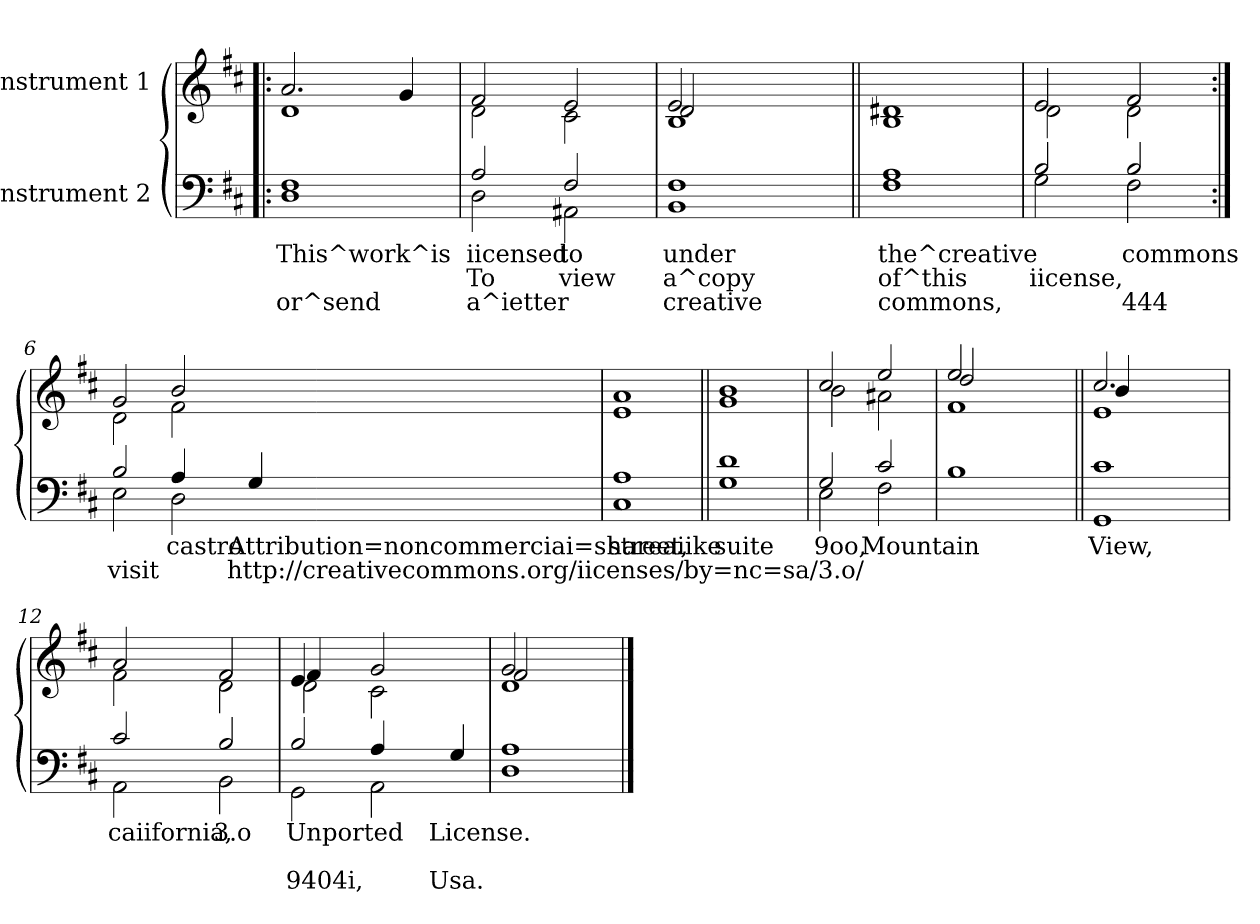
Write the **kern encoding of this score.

**kern	**text	**text	**text	**kern
*part2	*part2	*part2	*part2	*part1
*staff2	*staff2	*staff2	*staff2	*staff1
*I"Instrument 2	*	*	*	*I"Instrument 1
!!LO:PB:g=z
*stria5	*	*	*	*stria5
*clefF4	*	*	*	*clefG2
*k[f#c#]	*	*	*	*k[f#c#]
*D:	*	*	*	*D:
=1!|:	=1!|:	=1!|:	=1!|:	=1!|:
!	!LO:LY:b:rj	!	!LO:LY:b:rj	!
*	*	*	*	*^
1F# 1D	This^work^is	.	or^send	2.a/	1d
.	.	.	.	4g/	.
=2	=2	=2	=2	=2	=2
*^	*	*	*	*	*
!	!	!LO:LY:b:rj	!LO:LY:b:rj	!LO:LY:b:rj	!	!
2A/	2D\	iicensed	To	a^ietter	2f#/	2d\
!	!	!LO:LY:b:rj	!LO:LY:b:rj	!LO:LY:b:rj	!	!
2F#/	2AA#X\	to	view	.	2e/	2c#\
=3	=3	=3	=3	=3	=3	=3
!	!	!LO:LY:b:rj	!LO:LY:b:rj	!LO:LY:b:rj	!	!
*v	*v	*	*	*	*	*^
1F# 1BB	under	a^copy	creative	2e/	1B	2d/
.	.	.	.	2ryy	.	2ryy
=4||	=4||	=4||	=4||	=4||	=4||	=4||
!	!LO:LY:b:rj	!LO:LY:b:rj	!LO:LY:b:rj	!	!	!
*	*	*	*	*v	*v	*v
1A 1F#	the^creative	of^this	commons,	1B 1d#X
=5	=5	=5	=5	=5
*^	*	*	*	*
!	!	!LO:LY:b:rj	!LO:LY:b:rj	!LO:LY:b:rj	!
*	*	*	*	*	*^
2B/	2G\	.	iicense,	.	2e/	2d\
!	!	!LO:LY:b:rj	!LO:LY:b:rj	!LO:LY:b:rj	!	!
2B/	2F#\	commons	.	444	2f#/	2d\
!!LO:LB:g=z	!!
=6:|!	=6:|!	=6:|!	=6:|!	=6:|!	=6:|!	=6:|!
!	!	!LO:LY:b:rj	!LO:LY:b:rj	!	!	!
2B/	2E\	.	visit	.	2g/	2d\
!	!	!LO:LY:b:rj	!LO:LY:b:rj	!	!	!
2D\	4A/	castro	.	.	2b/	2f#\
.	2ryy	.	.	.	.	.
!	!	!LO:LY:b:rj	!LO:LY:b:rj	!	!	!
4G/	.	Attribution=noncommerciai=shareaiike	http://creativecommons.org/iicenses/by=nc=sa/3.o/	.	4ryy	4ryy
*v	*v	*	*	*	*	*
=7	=7	=7	=7	=7	=7
!	!LO:LY:b:rj	!	!	!	!
*	*	*	*	*v	*v
1A 1C#	street,	.	.	1a 1e
=8||	=8||	=8||	=8||	=8||
!	!LO:LY:b:rj	!	!	!
1d 1G	suite	.	.	1b 1g
=9	=9	=9	=9	=9
*^	*	*	*	*
!	!	!LO:LY:b:rj	!	!	!
*	*	*	*	*	*^
2G/	2E\	9oo,	.	.	2cc#/	2b\
!	!	!LO:LY:b:rj	!	!	!	!
2c#/	2F#\	Mountain	.	.	2ee/	2a#X\
=10	=10	=10	=10	=10	=10	=10
!	!	!LO:LY:b:rj	!	!	!	!
*v	*v	*	*	*	*	*^
1B	.	.	.	2ee/	1f#	2dd/
.	.	.	.	2ryy	.	2ryy
=11||	=11||	=11||	=11||	=11||	=11||	=11||
!	!LO:LY:b:rj	!	!	!	!	!
1c# 1GG	View,	.	.	2.cc#/	1e	4b/
.	.	.	.	.	.	2.ryy
.	.	.	.	4ryy	.	.
*	*	*	*	*v	*v	*v
!!LO:LB:g=z
=12	=12	=12	=12	=12
*^	*	*	*	*
!	!	!LO:LY:b:rj	!	!	!
*	*	*	*	*	*^
2c#/	2AA\	caiifornia,	.	.	2a/	2f#\
!	!	!LO:LY:b:rj	!	!	!	!
2B/	2BB\	3.o	.	.	2f#/	2d\
=13	=13	=13	=13	=13	=13	=13
!	!	!LO:LY:b:rj	!	!LO:LY:b:rj	!	!
*	*	*	*	*	*	*^
2B/	2GG\	Unported	.	9404i,	4e/	2d\	4f#/
.	.	.	.	.	4ryy	.	4ryy
!	!	!LO:LY:b:rj	!	!LO:LY:b:rj	!	!	!
2AA\	4A/	.	.	.	2g/	2c#\	2.ryy
.	2ryy	.	.	.	.	.	.
!	!	!LO:LY:b:rj	!	!LO:LY:b:rj	!	!	!
4G/	.	License.	.	Usa.	4ryy	4ryy	.
*v	*v	*	*	*	*	*	*
=14	=14	=14	=14	=14	=14	=14
!	!LO:LY:b:rj	!	!	!	!	!
1A 1D	.	.	.	2g/	1d	2f#/
.	.	.	.	2ryy	.	2ryy
*	*	*	*	*v	*v	*v
==	==	==	==	==
*-	*-	*-	*-	*-
